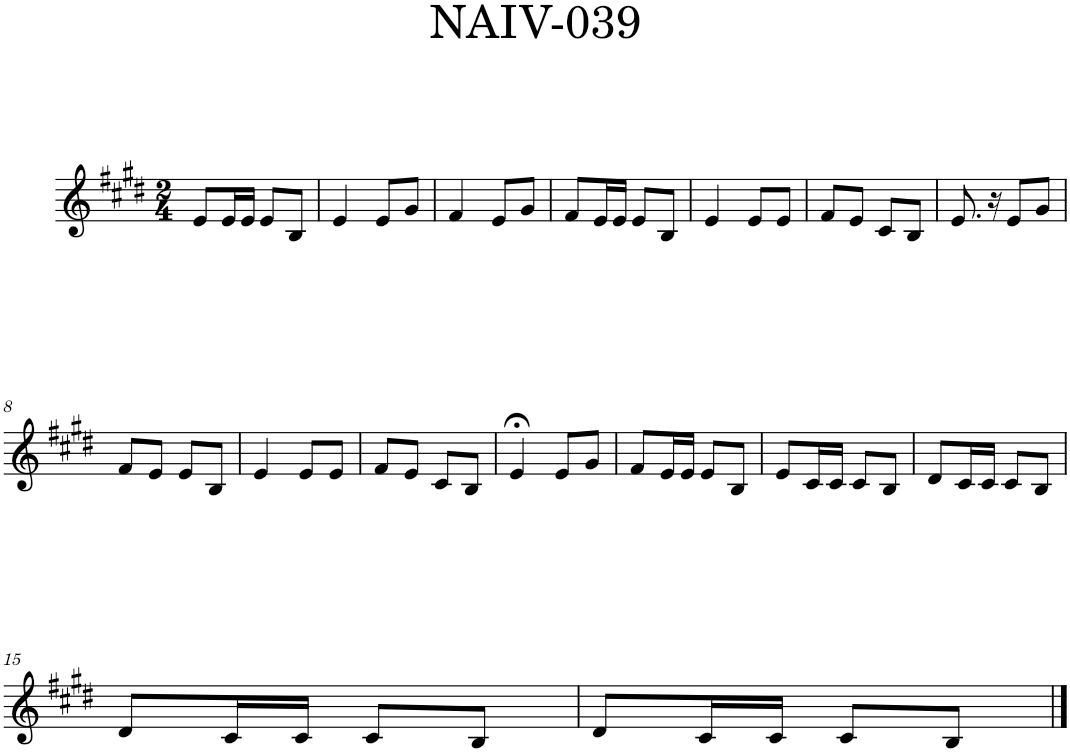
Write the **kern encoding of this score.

**kern
*part1
*staff1
*I"Piano
*I'Pno.
*clefG2
*k[f#c#g#d#]
*M2/4
=1
8e/L
16e/L
16e/JJ
8e/L
8B/J
=2
4e/
8e/L
8g#/J
=3
4f#/
8e/L
8g#/J
=4
8f#/L
16e/L
16e/JJ
8e/L
8B/J
=5
4e/
8e/L
8e/J
=6
8f#/L
8e/J
8c#/L
8B/J
=7
8.e/
16r
8e/L
8g#/J
!!LO:LB:g=z
=8
8f#/L
8e/J
8e/L
8B/J
=9
4e/
8e/L
8e/J
=10
8f#/L
8e/J
8c#/L
8B/J
=11
4e;</
8e/L
8g#/J
=12
8f#/L
16e/L
16e/JJ
8e/L
8B/J
=13
8e/L
16c#/L
16c#/JJ
8c#/L
8B/J
=14
8d#/L
16c#/L
16c#/JJ
8c#/L
8B/J
!!LO:LB:g=z
=15
8d#/L
16c#/L
16c#/JJ
8c#/L
8B/J
=16
8d#/L
16c#/L
16c#/JJ
8c#/L
8B/J
==
*-
